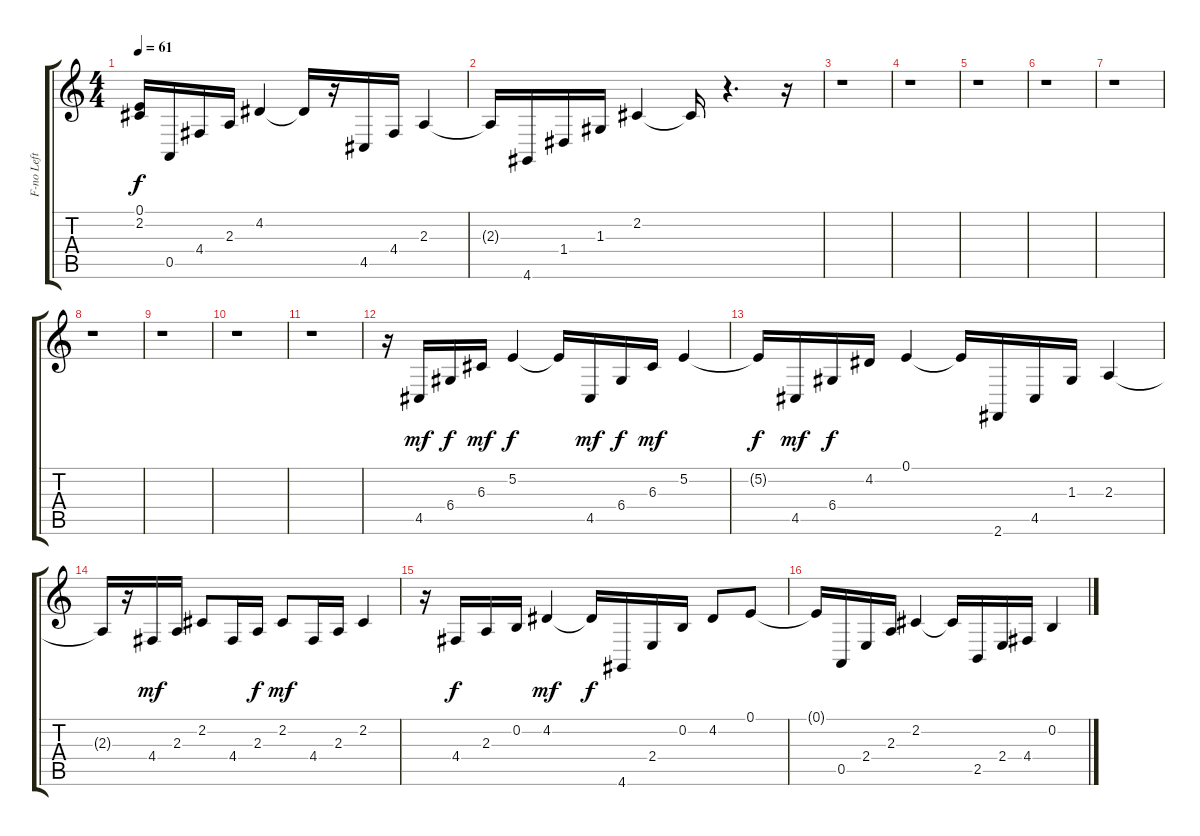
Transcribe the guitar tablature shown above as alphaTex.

\track ("F-no Left 12" "F-no Left ") {instrument brightacousticpiano}
\staff {score tabs}
\tuning (E4 B3 G3 D3 A2 E2) {hide}
\ts (4 4)
\tempo 61
\clef g2
\ks c
(0.1{t} 2.2{t}).16{dy f} 0.5.16 4.4.16 2.3.16 4.2.4 4.2{t}.16 r.16 4.5.16 4.4.16 2.3.4 |
2.3{t}.16 4.6.16 1.4.16 1.3.16 2.2.4 2.2{t}.16 r.4{d} r.16 |
r.1 |
r.1 |
r.1 |
r.1 |
r.1 |
r.1 |
r.1 |
r.1 |
r.1 |
r.16 4.5.16{dy mf} 6.4.16{dy f} 6.3.16{dy mf} 5.2.4{dy f} 5.2{t}.16 4.5.16{dy mf} 6.4.16{dy f} 6.3.16{dy mf} 5.2.4 |
5.2{t}.16{dy f} 4.5.16{dy mf} 6.4.16{dy f} 4.2.16 0.1.4 0.1{t}.16 2.6.16 4.5.16 1.3.16 2.3.4 |
2.3{t}.16 r.16 4.4.16{dy mf} 2.3.16 2.2.8 4.4.16 2.3.16{dy f} 2.2.8{dy mf} 4.4.16 2.3.16 2.2.4 |
r.16 4.4.16{dy f} 2.3.16 0.2.16 4.2.4{dy mf} 4.2{t}.16{dy f} 4.6.16 2.4.16 0.2.16 4.2.8 0.1.8 |
0.1{t}.16 0.5.16 2.4.16 2.3.16 2.2.4 2.2{t}.16 2.5.16 2.4.16 4.4.16 0.2.4
